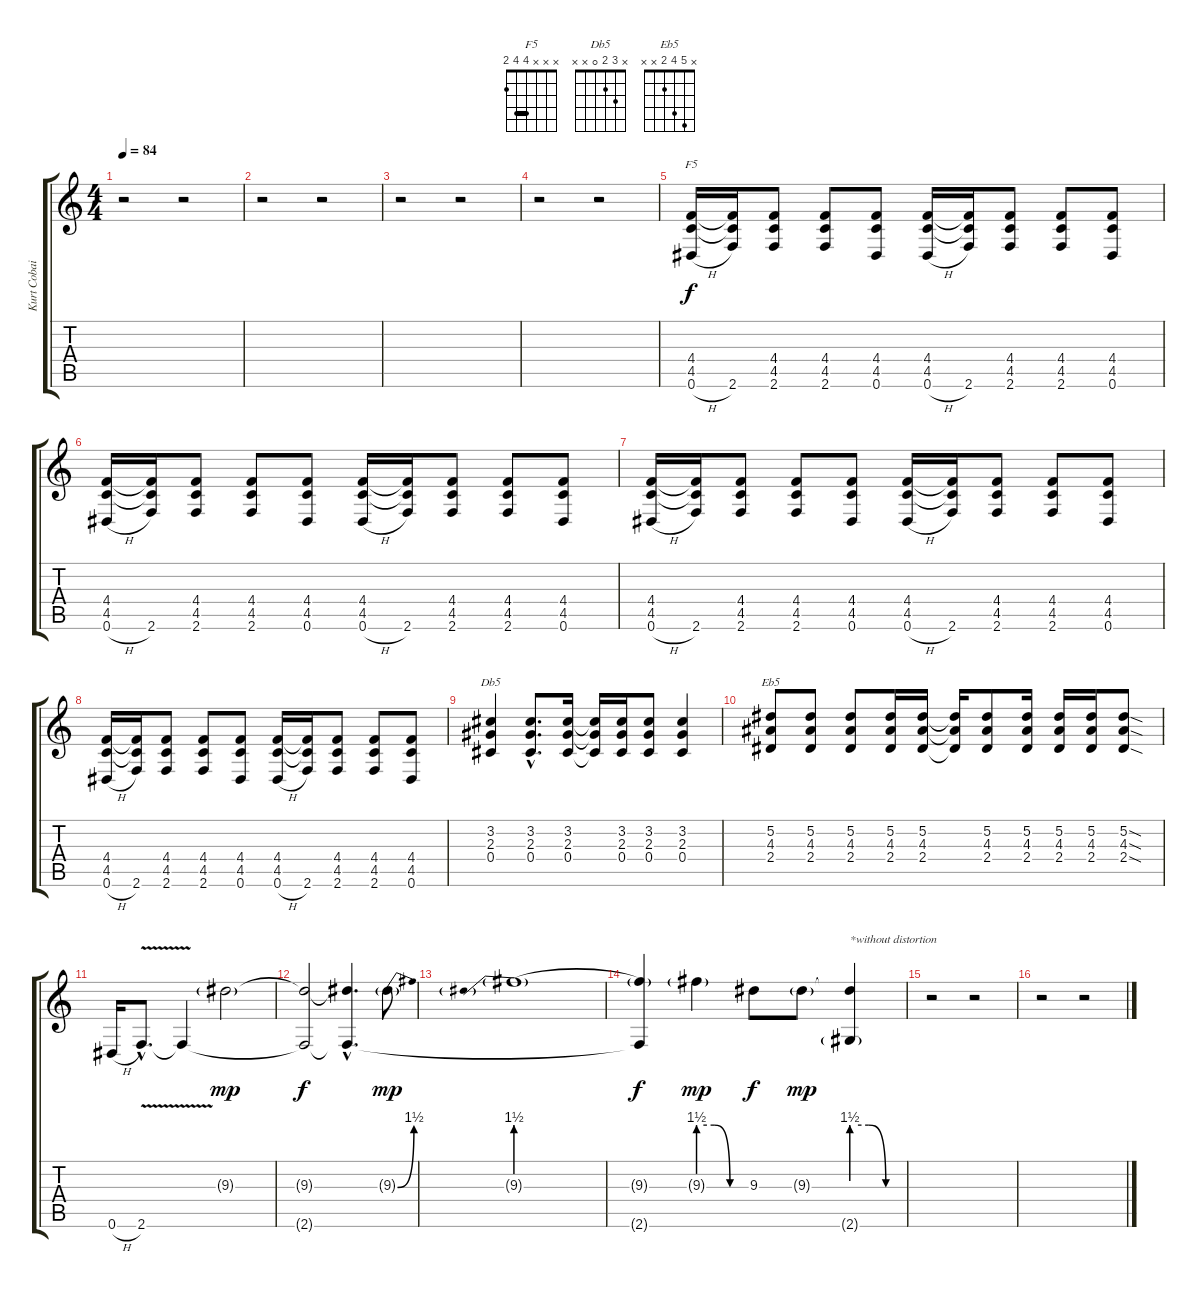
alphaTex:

\track ("Kurt Cobain (distortion)" "Kurt Cobai") {instrument distortionguitar}
\staff {score tabs}
\tuning (Eb4 Bb3 Gb3 Db3 Ab2 Eb2) {hide}
\chord ("F5" x x x 4 4 2) {barre 4}
\chord ("Db5" x 3 2 0 x x)
\chord ("Eb5" x 5 4 2 x x)
\ts (4 4)
\tempo 84
\clef g2
\ks c
r.2{dy f} r.2 |
r.2 r.2 |
r.2 r.2 |
r.2 r.2 |
(4.4 4.5 0.6{h}).16{ch "F5"} (4.4{t} 4.5{t} 2.6).16 (4.4 4.5 2.6).8 (4.4 4.5 2.6).8 (4.4 4.5 0.6).8 (4.4 4.5 0.6{h}).16 (4.4{t} 4.5{t} 2.6).16 (4.4 4.5 2.6).8 (4.4 4.5 2.6).8 (4.4 4.5 0.6).8 |
(4.4 4.5 0.6{h}).16 (4.4{t} 4.5{t} 2.6).16 (4.4 4.5 2.6).8 (4.4 4.5 2.6).8 (4.4 4.5 0.6).8 (4.4 4.5 0.6{h}).16 (4.4{t} 4.5{t} 2.6).16 (4.4 4.5 2.6).8 (4.4 4.5 2.6).8 (4.4 4.5 0.6).8 |
(4.4 4.5 0.6{h}).16 (4.4{t} 4.5{t} 2.6).16 (4.4 4.5 2.6).8 (4.4 4.5 2.6).8 (4.4 4.5 0.6).8 (4.4 4.5 0.6{h}).16 (4.4{t} 4.5{t} 2.6).16 (4.4 4.5 2.6).8 (4.4 4.5 2.6).8 (4.4 4.5 0.6).8 |
(4.4 4.5 0.6{h}).16 (4.4{t} 4.5{t} 2.6).16 (4.4 4.5 2.6).8 (4.4 4.5 2.6).8 (4.4 4.5 0.6).8 (4.4 4.5 0.6{h}).16 (4.4{t} 4.5{t} 2.6).16 (4.4 4.5 2.6).8 (4.4 4.5 2.6).8 (4.4 4.5 0.6).8 |
(3.2 2.3 0.4).4{ch "Db5"} (3.2{hac} 2.3{hac} 0.4{hac}).8{d} (3.2 2.3 0.4).16 (3.2{t} 2.3{t} 0.4{t}).16 (3.2 2.3 0.4).16 (3.2 2.3 0.4).8 (3.2 2.3 0.4).4 |
(5.2 4.3 2.4).8{ch "Eb5"} (5.2 4.3 2.4).8 (5.2 4.3 2.4).8 (5.2 4.3 2.4).16 (5.2 4.3 2.4).16 (5.2{t} 4.3{t} 2.4{t}).16 (5.2 4.3 2.4).8 (5.2 4.3 2.4).16 (5.2 4.3 2.4).16 (5.2 4.3 2.4).16 (5.2{sod} 4.3{sod} 2.4{sod}).8 |
0.6{h}.16 2.6{v hac}.8{d} 2.6{t}.4 9.3{g}.2{dy mp} |
(9.3{t} 2.6{t}).2{dy f} (9.3{hac t} 2.6{hac t}).4{d} 9.3{be (bend 0 0 60 6) g}.8{dy mp} |
9.3{be (prebend 0 6 60 6) g}.1 |
(9.3{t} 2.6{t}).4{dy f} 9.3{be (custom 0 6 20 6 40 0 60 0) g}.4{dy mp} 9.3.8{dy f} 9.3{g}.8{dy mp} (9.3{t} 2.6{be (custom 0 6 20 6 40 0 60 0) g}).4{txt "*without distortion"} |
r.2 r.2 |
r.2 r.2
